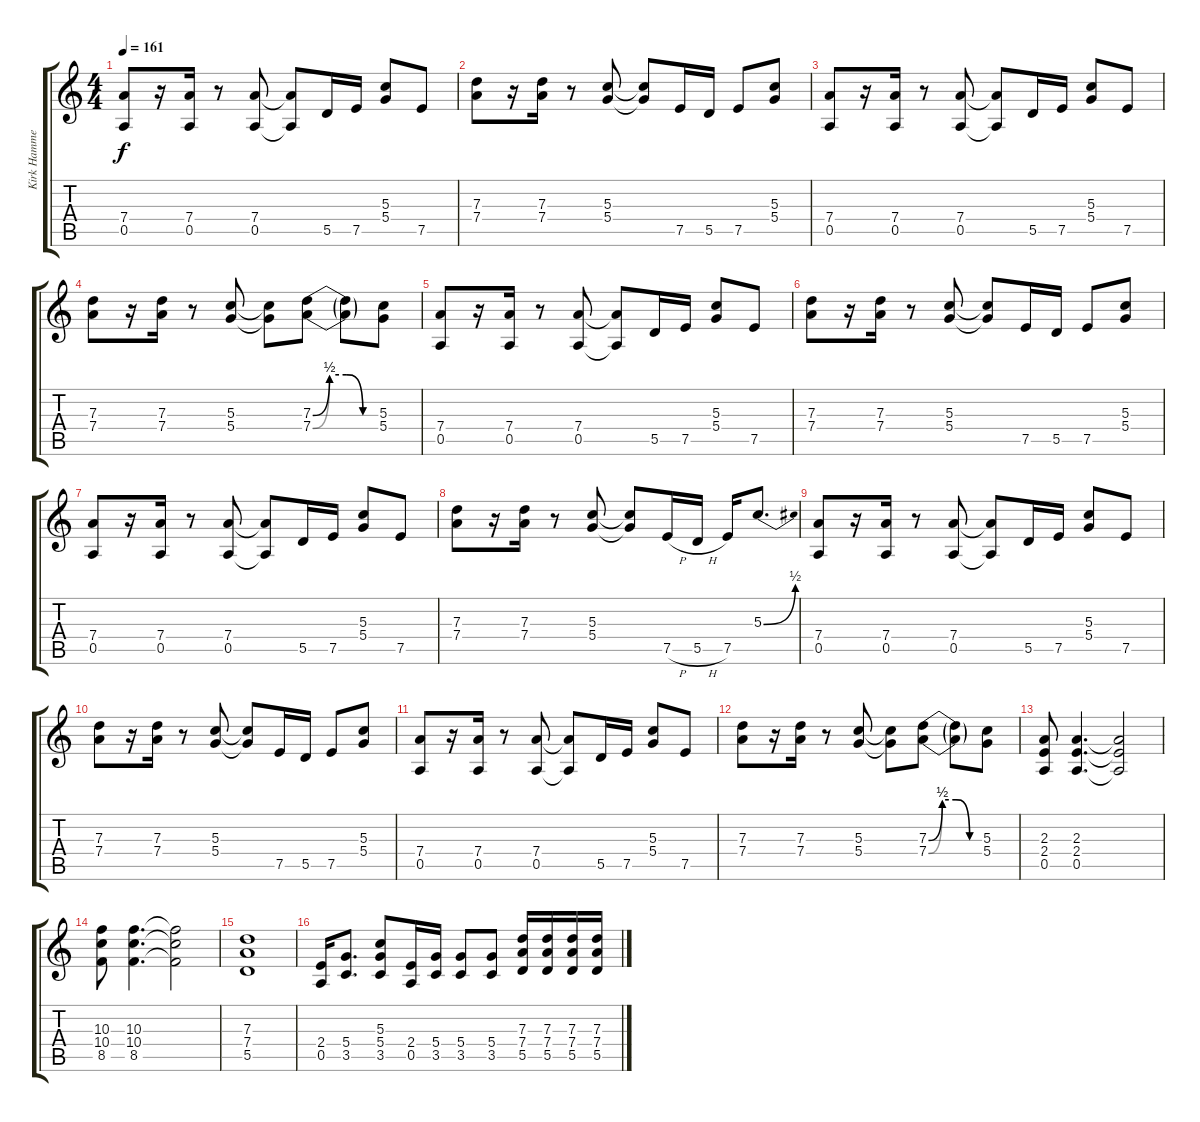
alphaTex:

\track ("Kirk Hammet (Ov. Gtr)" "Kirk Hamme") {instrument distortionguitar}
\staff {score tabs}
\tuning (E4 B3 G3 D3 A2 E2) {hide}
\ts (4 4)
\tempo 161
\clef g2
\ks c
(7.4 0.5).8{dy f} r.16 (7.4 0.5).16 r.8 (7.4 0.5).8 (7.4{t} 0.5{t}).8 5.5.16 7.5.16 (5.3 5.4).8 7.5.8 |
(7.3 7.4).8 r.16 (7.3 7.4).16 r.8 (5.3 5.4).8 (5.3{t} 5.4{t}).8 7.5.16 5.5.16 7.5.8 (5.3 5.4).8 |
(7.4 0.5).8 r.16 (7.4 0.5).16 r.8 (7.4 0.5).8 (7.4{t} 0.5{t}).8 5.5.16 7.5.16 (5.3 5.4).8 7.5.8 |
(7.3 7.4).8 r.16 (7.3 7.4).16 r.8 (5.3 5.4).8 (5.3{t} 5.4{t}).8 (7.3{be (custom 0 0 15 2 30 2 45 0 60 0)} 7.4{be (custom 0 0 15 2 30 2 45 0 60 0)}).8 (7.3{t} 7.4{t}).8 (5.3 5.4).8 |
(7.4 0.5).8 r.16 (7.4 0.5).16 r.8 (7.4 0.5).8 (7.4{t} 0.5{t}).8 5.5.16 7.5.16 (5.3 5.4).8 7.5.8 |
(7.3 7.4).8 r.16 (7.3 7.4).16 r.8 (5.3 5.4).8 (5.3{t} 5.4{t}).8 7.5.16 5.5.16 7.5.8 (5.3 5.4).8 |
(7.4 0.5).8 r.16 (7.4 0.5).16 r.8 (7.4 0.5).8 (7.4{t} 0.5{t}).8 5.5.16 7.5.16 (5.3 5.4).8 7.5.8 |
(7.3 7.4).8 r.16 (7.3 7.4).16 r.8 (5.3 5.4).8 (5.3{t} 5.4{t}).8 7.5{h}.16 5.5{h}.16 7.5.16 5.3{be (bend 0 0 60 2)}.8{d} |
(7.4 0.5).8 r.16 (7.4 0.5).16 r.8 (7.4 0.5).8 (7.4{t} 0.5{t}).8 5.5.16 7.5.16 (5.3 5.4).8 7.5.8 |
(7.3 7.4).8 r.16 (7.3 7.4).16 r.8 (5.3 5.4).8 (5.3{t} 5.4{t}).8 7.5.16 5.5.16 7.5.8 (5.3 5.4).8 |
(7.4 0.5).8 r.16 (7.4 0.5).16 r.8 (7.4 0.5).8 (7.4{t} 0.5{t}).8 5.5.16 7.5.16 (5.3 5.4).8 7.5.8 |
(7.3 7.4).8 r.16 (7.3 7.4).16 r.8 (5.3 5.4).8 (5.3{t} 5.4{t}).8 (7.3{be (custom 0 0 15 2 30 2 45 0 60 0)} 7.4{be (custom 0 0 15 2 30 2 45 0 60 0)}).8 (7.3{t} 7.4{t}).8 (5.3 5.4).8 |
(2.3 2.4 0.5).8 (2.3 2.4 0.5).4{d} (2.3{t} 2.4{t} 0.5{t}).2 |
(10.3 10.4 8.5).8 (10.3 10.4 8.5).4{d} (10.3{t} 10.4{t} 8.5{t}).2 |
(7.3 7.4 5.5).1 |
(2.4 0.5).16 (5.4 3.5).8{d} (5.3 5.4 3.5).8 (2.4 0.5).16 (5.4 3.5).16 (5.4 3.5).8 (5.4 3.5).8 (7.3 7.4 5.5).16 (7.3 7.4 5.5).16 (7.3 7.4 5.5).16 (7.3 7.4 5.5).16
